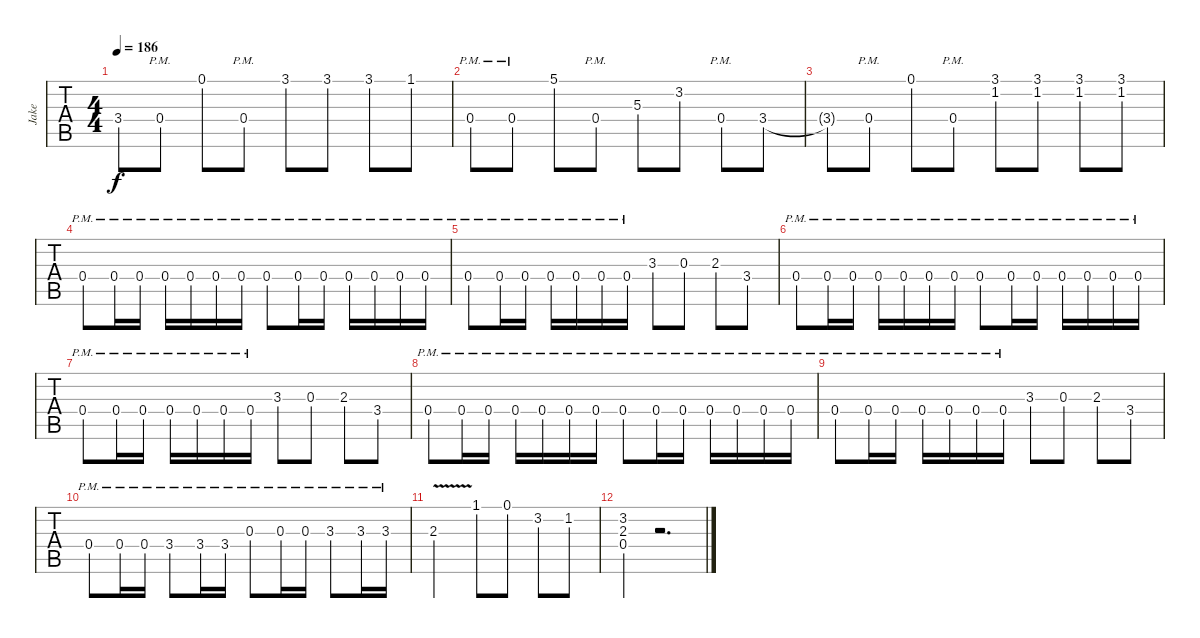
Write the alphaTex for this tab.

\track ("Jake" "Jake") {instrument electricguitarjazz}
\staff {tabs}
\tuning (Eb4 Bb3 Gb3 Db3 Ab2 Db2) {hide}
\ts (4 4)
\tempo 186
\clef g2
\ks c
3.4{t}.8{dy f} 0.4{pm}.8 0.1.8 0.4{pm}.8 3.1.8 3.1.8 3.1.8 1.1.8 |
0.4{pm}.8 0.4{pm}.8 5.1.8 0.4{pm}.8 5.3.8 3.2.8 0.4{pm}.8 3.4.8 |
3.4{t}.8 0.4{pm}.8 0.1.8 0.4{pm}.8 (3.1 1.2).8 (3.1 1.2).8 (3.1 1.2).8 (3.1 1.2).8 |
0.4{pm}.8 0.4{pm}.16 0.4{pm}.16 0.4{pm}.16 0.4{pm}.16 0.4{pm}.16 0.4{pm}.16 0.4{pm}.8 0.4{pm}.16 0.4{pm}.16 0.4{pm}.16 0.4{pm}.16 0.4{pm}.16 0.4{pm}.16 |
0.4{pm}.8 0.4{pm}.16 0.4{pm}.16 0.4{pm}.16 0.4{pm}.16 0.4{pm}.16 0.4{pm}.16 3.3.8 0.3.8 2.3.8 3.4.8 |
0.4{pm}.8 0.4{pm}.16 0.4{pm}.16 0.4{pm}.16 0.4{pm}.16 0.4{pm}.16 0.4{pm}.16 0.4{pm}.8 0.4{pm}.16 0.4{pm}.16 0.4{pm}.16 0.4{pm}.16 0.4{pm}.16 0.4{pm}.16 |
0.4{pm}.8 0.4{pm}.16 0.4{pm}.16 0.4{pm}.16 0.4{pm}.16 0.4{pm}.16 0.4{pm}.16 3.3.8 0.3.8 2.3.8 3.4.8 |
0.4{pm}.8 0.4{pm}.16 0.4{pm}.16 0.4{pm}.16 0.4{pm}.16 0.4{pm}.16 0.4{pm}.16 0.4{pm}.8 0.4{pm}.16 0.4{pm}.16 0.4{pm}.16 0.4{pm}.16 0.4{pm}.16 0.4{pm}.16 |
0.4{pm}.8 0.4{pm}.16 0.4{pm}.16 0.4{pm}.16 0.4{pm}.16 0.4{pm}.16 0.4{pm}.16 3.3.8 0.3.8 2.3.8 3.4.8 |
0.4{pm}.8 0.4{pm}.16 0.4{pm}.16 3.4{pm}.8 3.4{pm}.16 3.4{pm}.16 0.3{pm}.8 0.3{pm}.16 0.3{pm}.16 3.3{pm}.8 3.3{pm}.16 3.3{pm}.16 |
2.3{v}.2 1.1.8 0.1.8 3.2.8 1.2.8 |
(3.2 2.3 0.4).4 r.2{d}
